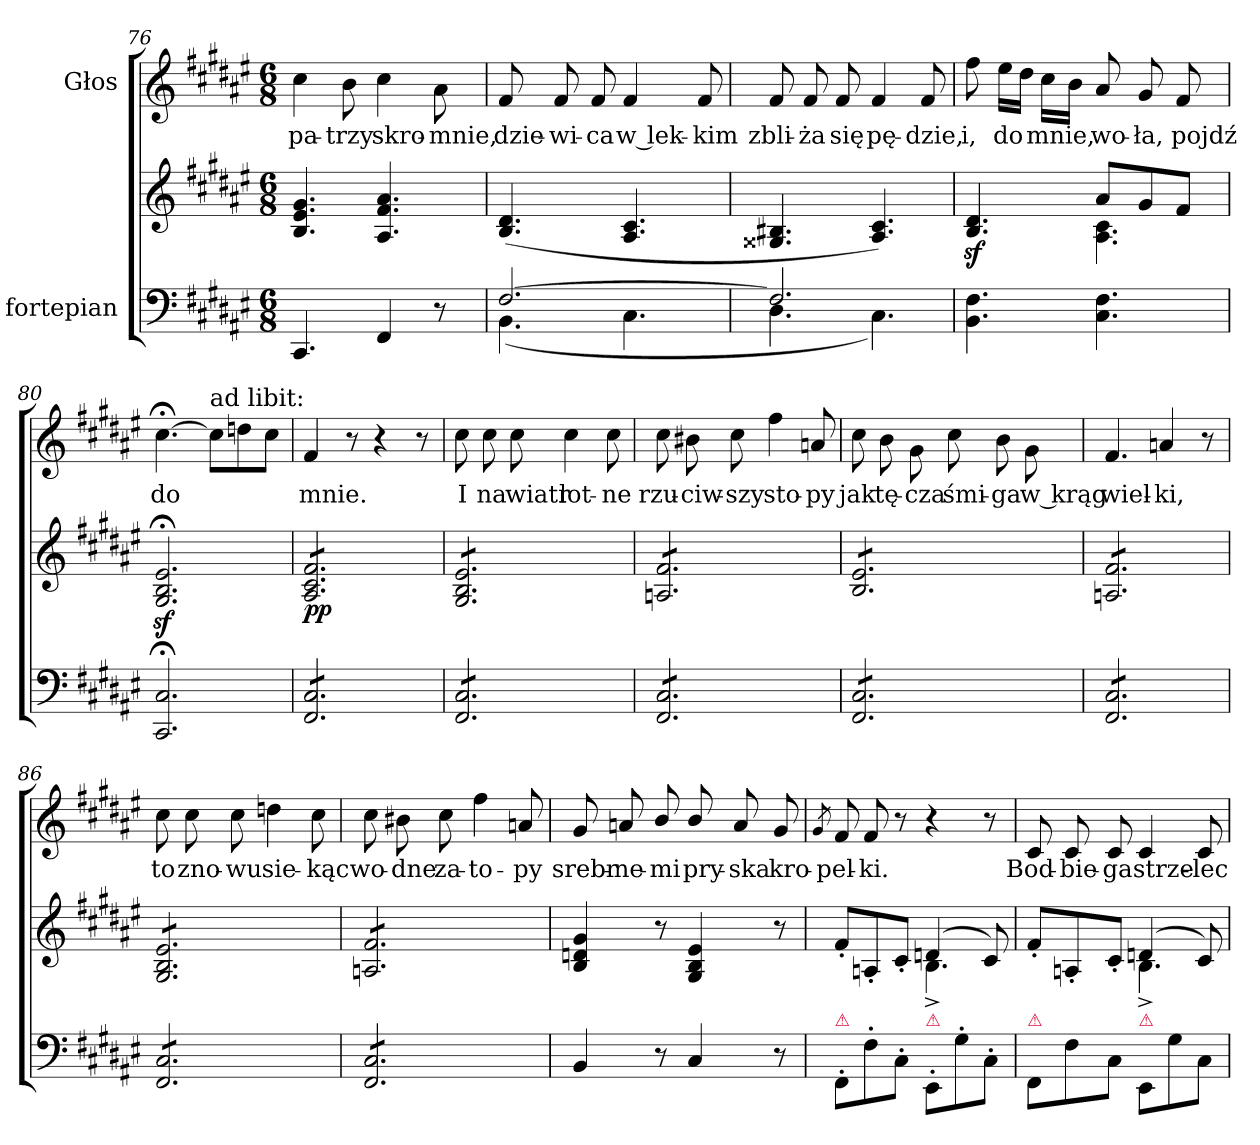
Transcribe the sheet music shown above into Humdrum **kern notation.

**kern	**kern	**dynam	**kern	**text
*part2	*part2	*part2	*part1	*part1
*staff3	*staff2	*staff2/3	*staff1	*staff1
*I"fortepian	*	*	*I"Głos	*
*clefF4	*clefG2	*	*clefG2	*
*k[f#c#g#d#a#e#]	*k[f#c#g#d#a#e#]	*	*k[f#c#g#d#a#e#]	*
*M6/8	*M6/8	*	*M6/8	*
=76	=76	=76	=76	=76
4.CC#/	4.B/ 4.e#/ 4.g#/	.	4cc#\	pa-
.	.	.	8b\	-trzy
4FF#/	4.A#/ 4.f#/ 4.a#/	.	4cc#\	skro-
8r	.	.	8a#\	-mnie,
=77	=77	=77	=77	=77
*^	*	*	*	*
[2.F#/	(4.BB\	(4.B/ 4.d#/	.	8f#/	dzie-
.	.	.	.	8f#/	-wi-
.	.	.	.	8f#/	-ca
.	4.C#\	4.A#/ 4.c#/	.	4f#/	w lek-
.	.	.	.	8f#/	-kim
=78	=78	=78	=78	=78	=78
2.F#/]	4.D#\	4.G##X/ 4.B#X/	.	8f#/	zbli-
.	.	.	.	8f#/	-ża
.	.	.	.	8f#/	się
.	4.C#\)	4.A#/ 4.c#/)	.	4f#/	pę-
.	.	.	.	8f#/	-dzie,
*v	*v	*	*	*	*
=79	=79	=79	=79	=79
*	*^	*	*	*
4.BB\ 4.F#\	4.ryy	4.Bz</ 4.d#z</	.	8ff#\	i,
.	.	.	.	16ee#\LL	do
.	.	.	.	16dd#\JJ	.
.	.	.	.	16cc#\LL	mnie,
.	.	.	.	16b\JJ	.
4.C#\ 4.F#\	8a#/L	4.A#\ 4.c#\	.	8a#/	wo-
.	8g#/	.	.	8g#/	-ła,
.	8f#/J	.	.	8f#/	pojdź
*	*v	*v	*	*	*
=80	=80	=80	=80	=80
2.CC#;</ 2.C#;</	2.G#z<;</ 2.Bz<;</ 2.e#z<;</	.	[4.cc#;<\	do
!	!	!	!LO:TX:a:t=ad libit&colon;	!
.	.	.	8cc#\L]	.
.	.	.	8ddn\	.
.	.	.	8cc#\J	.
=81	=81	=81	=81	=81
!	!LO:TX:b:t=e staccato	!	!	!
!	!	!LO:DY:b	!	!
*tremolo	*	*	*	*
*	*tremolo	*	*	*
8FF#/ 8C#/L	8A#/ 8c#/ 8f#/L	pp	4f#/	mnie.
8FF#/ 8C#/	8A#/ 8c#/ 8f#/	.	.	.
8FF#/ 8C#/	8A#/ 8c#/ 8f#/	.	8r	.
8FF#/ 8C#/	8A#/ 8c#/ 8f#/	.	4r	.
8FF#/ 8C#/	8A#/ 8c#/ 8f#/	.	.	.
8FF#/ 8C#/J	8A#/ 8c#/ 8f#/J	.	8r	.
=82	=82	=82	=82	=82
8FF#/ 8C#/L	8G#/ 8B/ 8e#/L	.	8cc#\	I
8FF#/ 8C#/	8G#/ 8B/ 8e#/	.	8cc#\	na
8FF#/ 8C#/	8G#/ 8B/ 8e#/	.	8cc#\	wiatr
8FF#/ 8C#/	8G#/ 8B/ 8e#/	.	4cc#\	lot-
8FF#/ 8C#/	8G#/ 8B/ 8e#/	.	.	.
8FF#/ 8C#/J	8G#/ 8B/ 8e#/J	.	8cc#\	-ne
=83	=83	=83	=83	=83
8FF#/ 8C#/L	8An/ 8f#/L	.	8cc#\	rzu-
8FF#/ 8C#/	8An/ 8f#/	.	8b#X\	-ciw-
8FF#/ 8C#/	8An/ 8f#/	.	8cc#\	-szy
8FF#/ 8C#/	8An/ 8f#/	.	4ff#\	sto-
8FF#/ 8C#/	8An/ 8f#/	.	.	.
8FF#/ 8C#/J	8An/ 8f#/J	.	8an/	-py
=84	=84	=84	=84	=84
8FF#/ 8C#/L	8B/ 8e#/L	.	8cc#\	jak
8FF#/ 8C#/	8B/ 8e#/	.	8b\	tę-
8FF#/ 8C#/	8B/ 8e#/	.	8g#\	-cza
8FF#/ 8C#/	8B/ 8e#/	.	8cc#\	śmi-
8FF#/ 8C#/	8B/ 8e#/	.	8b\	-ga
8FF#/ 8C#/J	8B/ 8e#/J	.	8g#\	w krąg
=85	=85	=85	=85	=85
8FF#/ 8C#/L	8An/ 8f#/L	.	4.f#/	wiel-
8FF#/ 8C#/	8An/ 8f#/	.	.	.
8FF#/ 8C#/	8An/ 8f#/	.	.	.
8FF#/ 8C#/	8An/ 8f#/	.	4an/	-ki,
8FF#/ 8C#/	8An/ 8f#/	.	.	.
8FF#/ 8C#/J	8An/ 8f#/J	.	8r	.
=86	=86	=86	=86	=86
8FF#/ 8C#/L	8G#/ 8B/ 8e#/L	.	8cc#\	to
8FF#/ 8C#/	8G#/ 8B/ 8e#/	.	8cc#\	zno-
8FF#/ 8C#/	8G#/ 8B/ 8e#/	.	8cc#\	-wu
8FF#/ 8C#/	8G#/ 8B/ 8e#/	.	4ddn\	sie-
8FF#/ 8C#/	8G#/ 8B/ 8e#/	.	.	.
8FF#/ 8C#/J	8G#/ 8B/ 8e#/J	.	8cc#\	-kąc
=87	=87	=87	=87	=87
8FF#/ 8C#/L	8An/ 8f#/L	.	8cc#\	wo-
8FF#/ 8C#/	8An/ 8f#/	.	8b#X\	-dne
8FF#/ 8C#/	8An/ 8f#/	.	8cc#\	za-
8FF#/ 8C#/	8An/ 8f#/	.	4ff#\	-to-
8FF#/ 8C#/	8An/ 8f#/	.	.	.
8FF#/ 8C#/J	8An/ 8f#/J	.	8an/	-py
*	*Xtremolo	*	*	*
*Xtremolo	*	*	*	*
=88	=88	=88	=88	=88
4BB/	4B/ 4dn/ 4g#/	.	8g#/	srebr-
.	.	.	8an/	-ne-
8r	8r	.	8b/	-mi
4C#/	4G#/ 4B/ 4e#/	.	8b/	pry-
.	.	.	8a/	-ska
8r	8r	.	8g#/	kro-
=89	=89	=89	=89	=89
.	.	.	8qg#/	.
*	*^	*	*	*
!LO:TX:a:color=crimson:t=⚠	!	!	!	!	!
8FF#'/L	8f#'/L	4.ryy	.	8f#/	-pel-
8F#'\	8An'/	.	.	8f#/	-ki.
8C#'\J	8c#'/J	.	.	8r	.
!LO:TX:a:color=crimson:t=⚠	!	!	!	!	!
8EE#'/L	(<4dn/	4.B^\	.	4r	.
8G#'\	.	.	.	.	.
8C#'\J	8c#/)	.	.	8r	.
=90	=90	=90	=90	=90	=90
!LO:TX:a:color=crimson:t=⚠	!	!	!	!	!
8FF#\L	8f#'/L	4.ryy	.	8c#/	Bod-
8F#\	8An'/	.	.	8c#/	-bie-
8C#\J	8c#'/J	.	.	8c#/	-ga
!LO:TX:a:color=crimson:t=⚠	!	!	!	!	!
8EE#/L	(<4dn/	4.B^\	.	4c#/	strze-
8G#\	.	.	.	.	.
8C#\J	8c#/)	.	.	8c#/	-lec
*	*v	*v	*	*	*
=	=	=	=	=
*-	*-	*-	*-	*-
